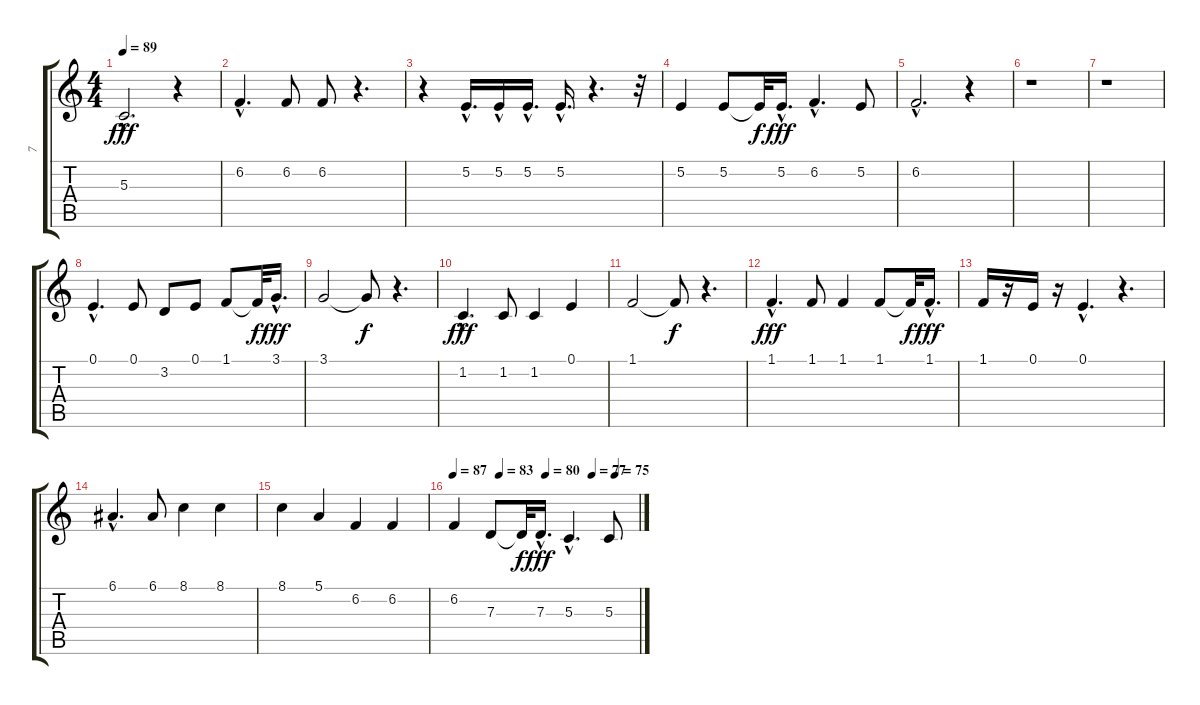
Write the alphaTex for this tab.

\track ("7" "7") {instrument trombone}
\staff {score tabs}
\tuning (E4 B3 G3 D3 A2 E2) {hide}
\ts (4 4)
\tempo 89
\clef g2
\ks c
5.3{hac}.2{d dy fff} r.4 |
6.2{hac}.4{d} 6.2.8 6.2.8 r.4{d} |
r.4 5.2{hac}.16{d} 5.2{hac}.16 5.2{hac}.16{d} 5.2{hac}.16{d} r.4{d} r.32 |
5.2.4 5.2.8 5.2{t}.32{dy f} 5.2{hac}.16{d dy fff} 6.2{hac}.4{d} 5.2.8 |
6.2{hac}.2{d} r.4 |
r.1 |
r.1 |
0.1{hac}.4{d} 0.1.8 3.2.8 0.1.8 1.1.8 1.1{t}.32{dy f} 3.1{hac}.16{d dy fff} |
3.1.2 3.1{t}.8{dy f} r.4{d} |
1.2{hac}.4{d dy fff} 1.2.8 1.2.4 0.1.4 |
1.1.2 1.1{t}.8{dy f} r.4{d} |
1.1{hac}.4{d dy fff} 1.1.8 1.1.4 1.1.8 1.1{t}.32{dy f} 1.1{hac}.16{d dy fff} |
1.1.16 r.16 0.1.16 r.16 0.1{hac}.4{d} r.4{d} |
6.1{hac}.4{d} 6.1.8 8.1.4 8.1.4 |
8.1.4 5.1.4 6.2.4 6.2.4 |
\tempo 87
\tempo (83 0.25)
\tempo (80 0.5)
\tempo (77 0.75)
\tempo (75 0.875)
6.2.4 7.3.8 7.3{t}.32{dy f} 7.3{hac}.16{d dy fff} 5.3{hac}.4{d} 5.3.8
